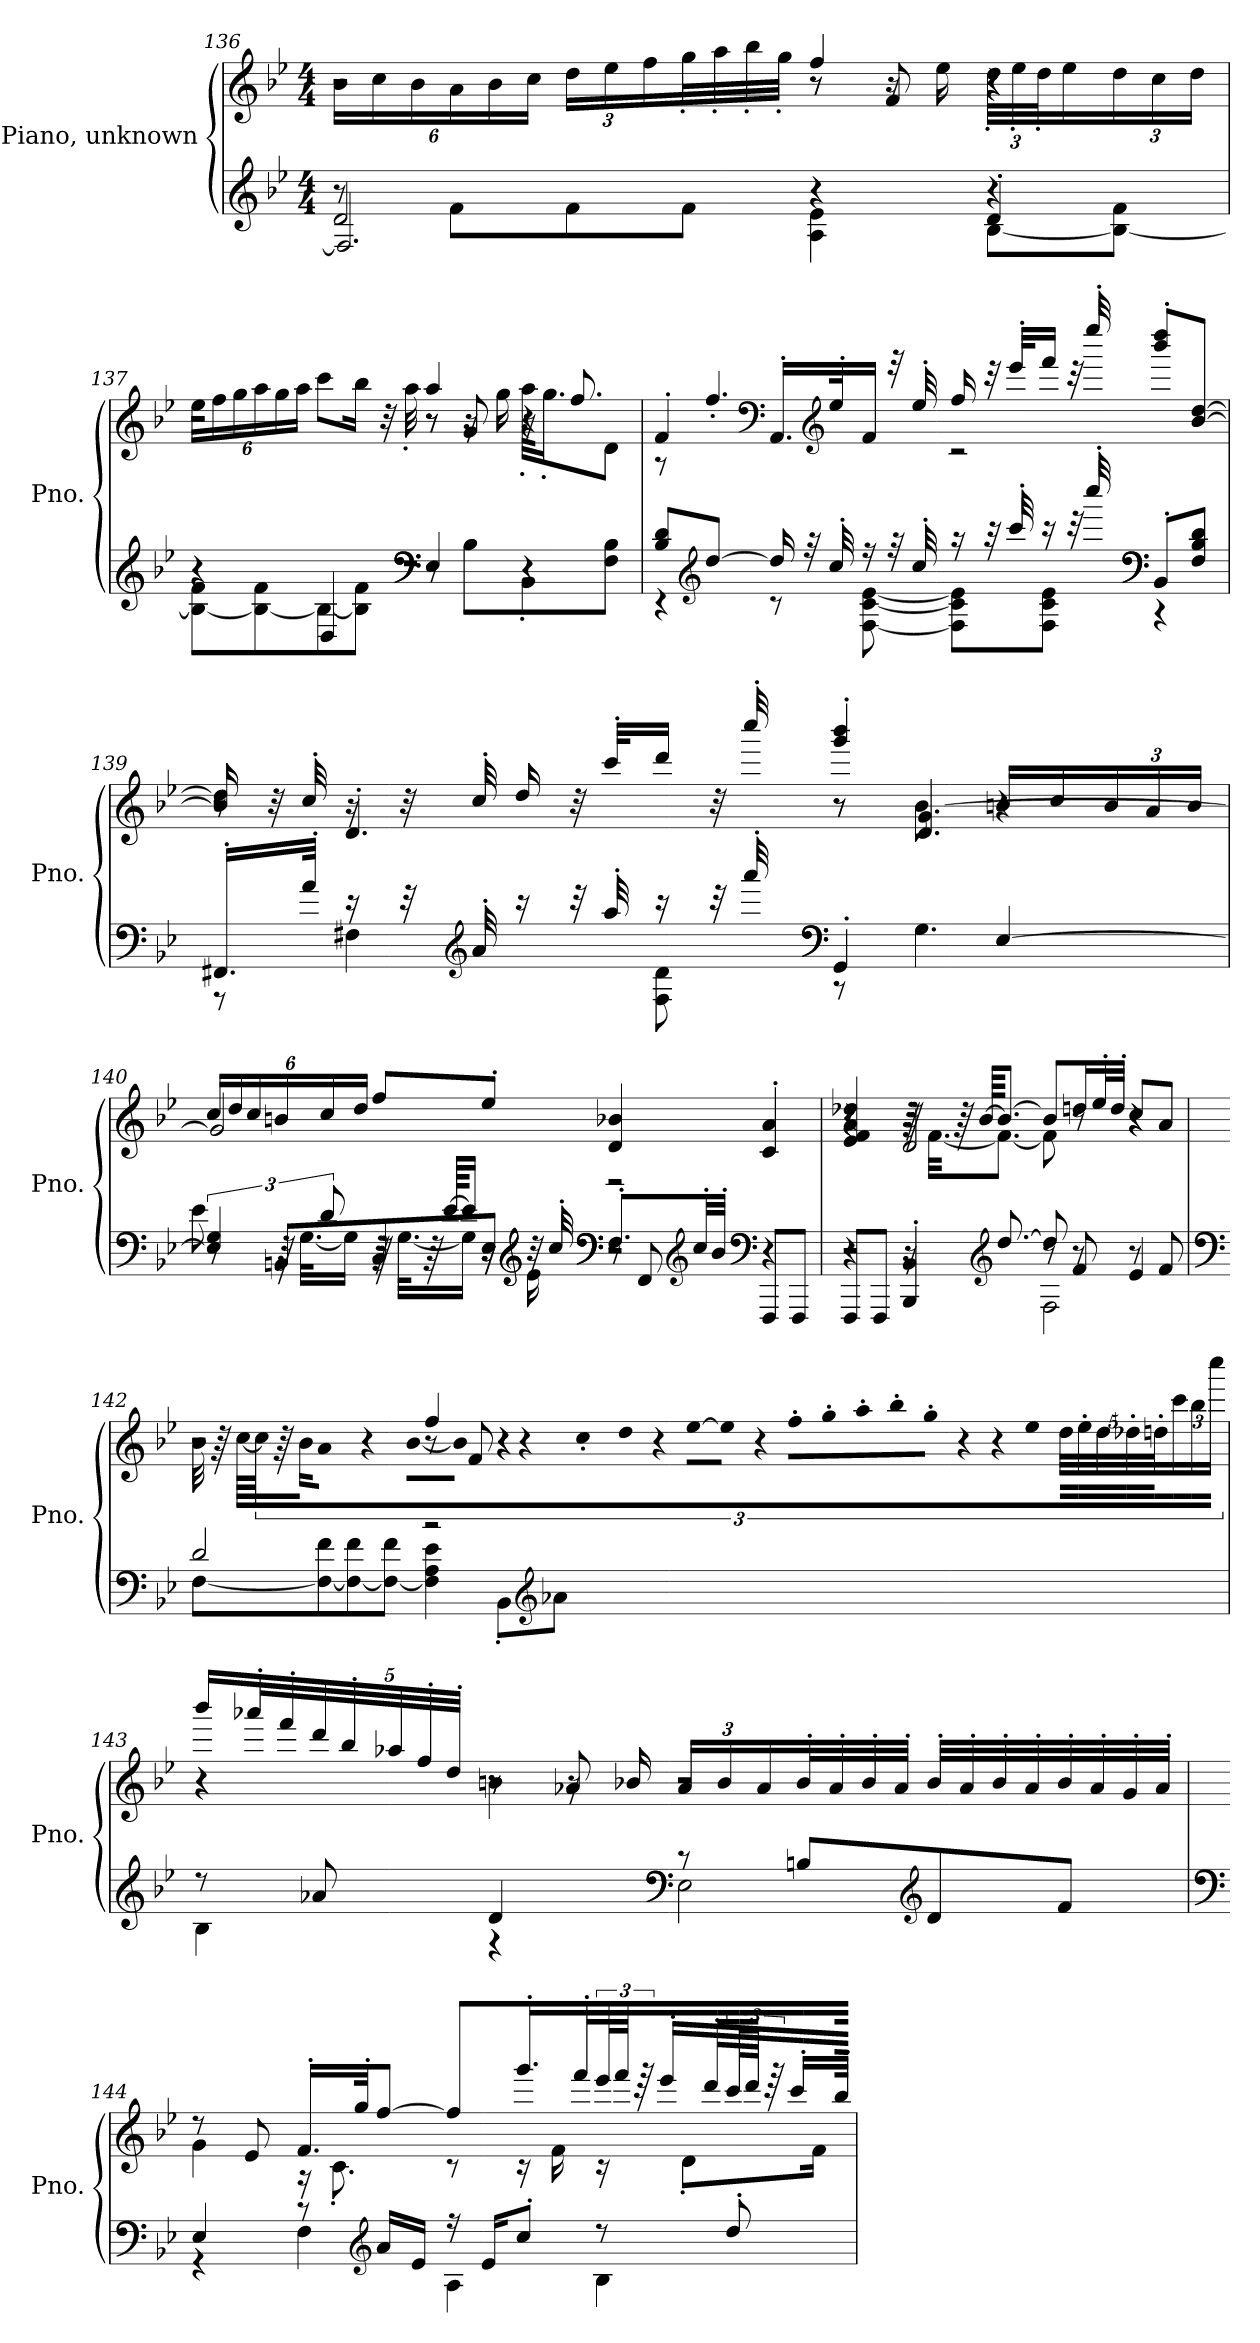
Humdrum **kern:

**kern	**kern
*part1	*part1
*staff2	*staff1
*I"Piano, unknown	*
*I'Pno.	*
*clefG2	*clefG2
*k[b-e-]	*k[b-e-]
*M4/4	*M4/4
=136	=136
*^	*^
*	*^	*	*
*	*	*	*	*Xbrackettup
*	*	*	*	*^
2d/	8r	2.F/]	2r	24b-\LL	2r
.	.	.	.	24cc\	.
.	.	.	.	24b-\	.
.	8f\L	.	.	24a\	.
.	.	.	.	24b-\	.
.	.	.	.	24cc\JJ	.
.	8f\	.	.	24dd\LL	.
.	.	.	.	24ee-\	.
.	.	.	.	24ff\	.
.	8f\J	.	.	32gg'\L	.
.	.	.	.	32aa'\	.
.	.	.	.	32bb-'\	.
.	.	.	.	32gg'\JJJ	.
4r	4A\ 4e-\	.	4ff/	8r	8r
.	.	.	.	16r	8f/
.	.	.	.	16ee-\	.
4d'/	[8B-\L	4r	4r	48dd'\LLL	4r
.	.	.	.	48ee-'\	.
.	.	.	.	48dd'\J	.
.	.	.	.	16ee-\	.
.	8B-\_ 8f\J	.	.	24dd\	.
.	.	.	.	24cc\	.
.	.	.	.	24dd\JJ	.
!!LO:LB:g=z	!!	!!
=137	=137	=137	=137	=137	=137
1r	8B-\_ 8f\L	4r	2r	24ee-\LL	2r
.	.	.	.	24ff\	.
.	.	.	.	24gg\	.
.	8B-\_ 8f\	.	.	24aa\	.
.	.	.	.	24gg\	.
.	.	.	.	24aa\JJ	.
.	8B-\_	4D/	.	8ccc\L	.
.	8B-\] 8f\J	.	.	16bb-\Jk	.
.	.	.	.	32r	.
.	.	.	.	32aa'\	.
*clefF4	*	*	*	*	*
.	8r	4E-/	4aa/	8r	8r
.	8B-\L	.	.	16r	8g/
.	.	.	.	16gg\	.
.	8BB-'\	4r	16r	32aa'\KLL	4r
.	.	.	.	16.gg'\J	.
.	.	.	8.ff/	.	.
.	8F\ 8B-\J	.	.	8d\J	.
*	*v	*v	*	*	*
*	*	*	*v	*v
!!LO:LB:g=z
=138	=138	=138	=138
8B-/ 8d/L	4r	4f'/	8r
*clefG2	*	*	*
[8dd/J	.	.	4.ff'/
*	*	*clefF4	*
16dd/]	8r	16.AA'/LL	.
32r	.	.	.
*	*	*clefG2	*
32cc'/	.	32ee-'/K	.
16r	[8F\ [8c\ [8e-\	16f/JJ	.
32r	.	32r	.
32cc'/	.	32ee-'/	.
16r	8F\] 8c\] 8e-\]L	16ff/	2r
32r	.	32r	.
32ccc'/	.	32eee-'/KLL	.
16r	8F\ 8c\ 8e-\J	16fff/JJ	.
32r	.	32r	.
32cccc'/	.	32eeee-'/	.
*clefF4	*	*	*
8BB-'/L	4r	8bbb-/' 8dddd/'L	.
8F/ 8B-/ 8d/J	.	[8b-/ [8dd/J	.
!!LO:LB:g=z
=139	=139	=139	=139
*	*	*	*^
16.FF#X'/LL	8r	16b-/] 16dd/]	2r	8r
.	.	32r	.	.
32a'/JJk	.	32cc'/	.	.
16r	4F#X\	16r	.	4.d'/
32r	.	32r	.	.
*clefG2	*	*	*	*
32a'/	.	32cc'/	.	.
16r	.	16dd/	.	.
32r	.	32r	.	.
32aa'/	.	32ccc'/KLL	.	.
16r	8F#\ 8d\	16ddd/JJ	.	.
32r	.	32r	.	.
32aaa'/	.	32cccc'/	.	.
*clefF4	*	*	*	*
4GG'/	8r	4ggg/' 4bbb-/'	8r	8r
.	4.G\	.	8b-\	4.d/ [4.g/
[4E-/	.	16bn/LL	4r	.
.	.	16cc/	.	.
.	.	24b/	.	.
.	.	24a/	.	.
.	.	24b/JJ	.	.
*	*	*	*v	*v
!!LO:LB:g=z
=140	=140	=140	=140
*	*^	*	*
6E-/] 6G/	8e-\	8r	24cc/LL	2g/]
.	.	.	24dd/	.
.	.	.	24cc/	.
.	64r	8BBn/L	24bn/	.
.	[32.G\KLL	.	.	.
12d/	.	.	24cc/	.
.	16G\JJ]	.	.	.
.	.	.	24dd/JJ	.
32r	64r	8C/	8ff/L	.
.	[32.G\KLL	.	.	.
64r	.	.	.	.
[64e-/KKLL	.	.	.	.
16e-/JJ]	16G\JJ]	.	.	.
16r	16r	8E-/J	8ee-'/J	.
*clefG2	*	*	*	*
32r	16e-\	.	.	.
32cc'/	.	.	.	.
*clefF4	*	*	*	*
8.F'/L	2r	8r	4d/ 4b-X/	2r
.	.	8FF/	.	.
*clefG2	*	*	*	*
32cc'/LL	.	.	.	.
32b-'/JJJ	.	.	.	.
*clefF4	*	*	*	*
8FFF/L	.	4r	4c/' 4a/'	.
8FFF/J	.	.	.	.
!!LO:LB:g=z
=141	=141	=141	=141	=141
*	*	*	*	*^
4r	2r	8FFF/L	4e-/ 4f/ 4a/ 4dd-X/	4r	4r
.	.	8FFF/J	.	.	.
16r	.	4BBB-/' 4BB-/'	32r	64r	2d/
.	.	.	.	[32.f\KKL	.
.	.	.	64r	.	.
.	.	.	[64b-/KKKL	.	.
*clefG2	*	*	*	*	*
[8.dd/	.	.	8.b-/J_	8.f\J_	.
8dd/]	2F\	8r	8b-/L]	8f\]	.
8r	.	8f/	16ddn/L	8r	.
.	.	.	32ee-'/L	.	.
.	.	.	32dd'/JJJ	.	.
4e-/	.	8r	8cc/L	4r	4r
.	.	8f/	8a/J	.	.
*v	*v	*v	*	*	*
!!LO:PB:g=z	!!	!!
=142	=142	=142	=142
*clefF4	*	*	*
*^	*	*	*
2d/	[8F\L	2r	32b-\	2r
.	.	.	64r	.
.	.	.	[64cc\LLLL	.
*	*	*	*brackettup	*
.	.	.	96cc\JJJJ]	.
.	.	.	96r	.
.	.	.	24b-\LL	.
.	8F\_ 8f\	.	32a\JJk	.
.	.	.	64r	.
.	.	.	[64b-\LLLL	.
.	.	.	64b-\JJJJ]	.
.	.	.	64r	.
.	.	.	32cc'\	.
.	8F\_ 8f\	.	32dd\	.
.	.	.	64r	.
.	.	.	[64ee-\LLLL	.
.	.	.	64ee-\JJJJ]	.
.	.	.	64r	.
.	.	.	32ff'\LLL	.
.	8F\_ 8f\J	.	32gg'\	.
.	.	.	32aa'\	.
.	.	.	32bb-'\	.
.	.	.	32gg'\JJJ	.
2r	4F\] 4A\ 4e-\	4ff/	8r	8r
.	.	.	16r	8f/
.	.	.	16ee-\	.
*	*	*	*Xbrackettup	*
.	8BB-'\L	4r	40dd\LLL	4r
.	.	.	40ee-'\	.
.	.	.	40dd\	.
.	.	.	40dd-X'\	.
.	.	.	40ddn'\J	.
*clefG2	*	*	*	*
.	8a-X\J	.	24ccc\	.
.	.	.	24bb-\	.
.	.	.	24cccc\JJ	.
!!LO:LB:g=z	!!	!!
=143	=143	=143	=143	=143
8r	4B-\	16bbb-/LL	4r	4r
.	.	32aaa-X'/L	.	.
.	.	32fff'/	.	.
8a-X/	.	40ddd/	.	.
.	.	40bb-'/	.	.
.	.	40aa-X/	.	.
.	.	40ff'/	.	.
.	.	40dd'/JJJ	.	.
4d/	4r	8r	4bn\	8r
.	.	16r	.	8a-X/
.	.	16b-X/	.	.
*clefF4	*	*	*	*
8r	2E-\	24a-/LL	2r	2r
.	.	24b-/	.	.
.	.	24a-/	.	.
8Bn/L	.	32b-'/L	.	.
.	.	32a-'/	.	.
.	.	32b-'/	.	.
.	.	32a-'/JJJ	.	.
*clefG2	*	*	*	*
8d/	.	32b-'/LLL	.	.
.	.	32a-'/	.	.
.	.	32b-'/	.	.
.	.	32a-'/	.	.
8f/J	.	32b-'/	.	.
.	.	32a-'/	.	.
.	.	32g'/	.	.
.	.	32a-'/JJJ	.	.
*	*	*v	*v	*v
!!LO:LB:g=z
=144	=144	=144
*clefF4	*	*
*	*	*^
4E-/	4r	8r	4g\
.	.	8e-/	.
8r	4F\	16.f'/LL	16r
.	.	.	8.c'\
.	.	32gg'/JK	.
*clefG2	*	*	*
16a/LL	.	[8ff/J	.
16e-/JJ	.	.	.
16r	4A\	8ff/L]	8r
16e-/KL	.	.	.
8cc'/J	.	16.ggg'/L	16r
.	.	.	16f\
.	.	32fff'/L	.
*	*	*brackettup	*
8r	4B-\	96eee-/L	16r
.	.	96fff/JJJJ	.
.	.	96r	.
.	.	16eee-'/LL	.
.	.	.	8d'\L
.	.	32ddd'/L	.
8dd'/	.	96ccc/L	.
.	.	96ddd/JJJJ	.
.	.	96r	.
.	.	16ccc'/LL	.
.	.	.	16f\Jk
.	.	32bb-'/JJk	.
*v	*v	*	*
*	*v	*v
=	=
*-	*-
